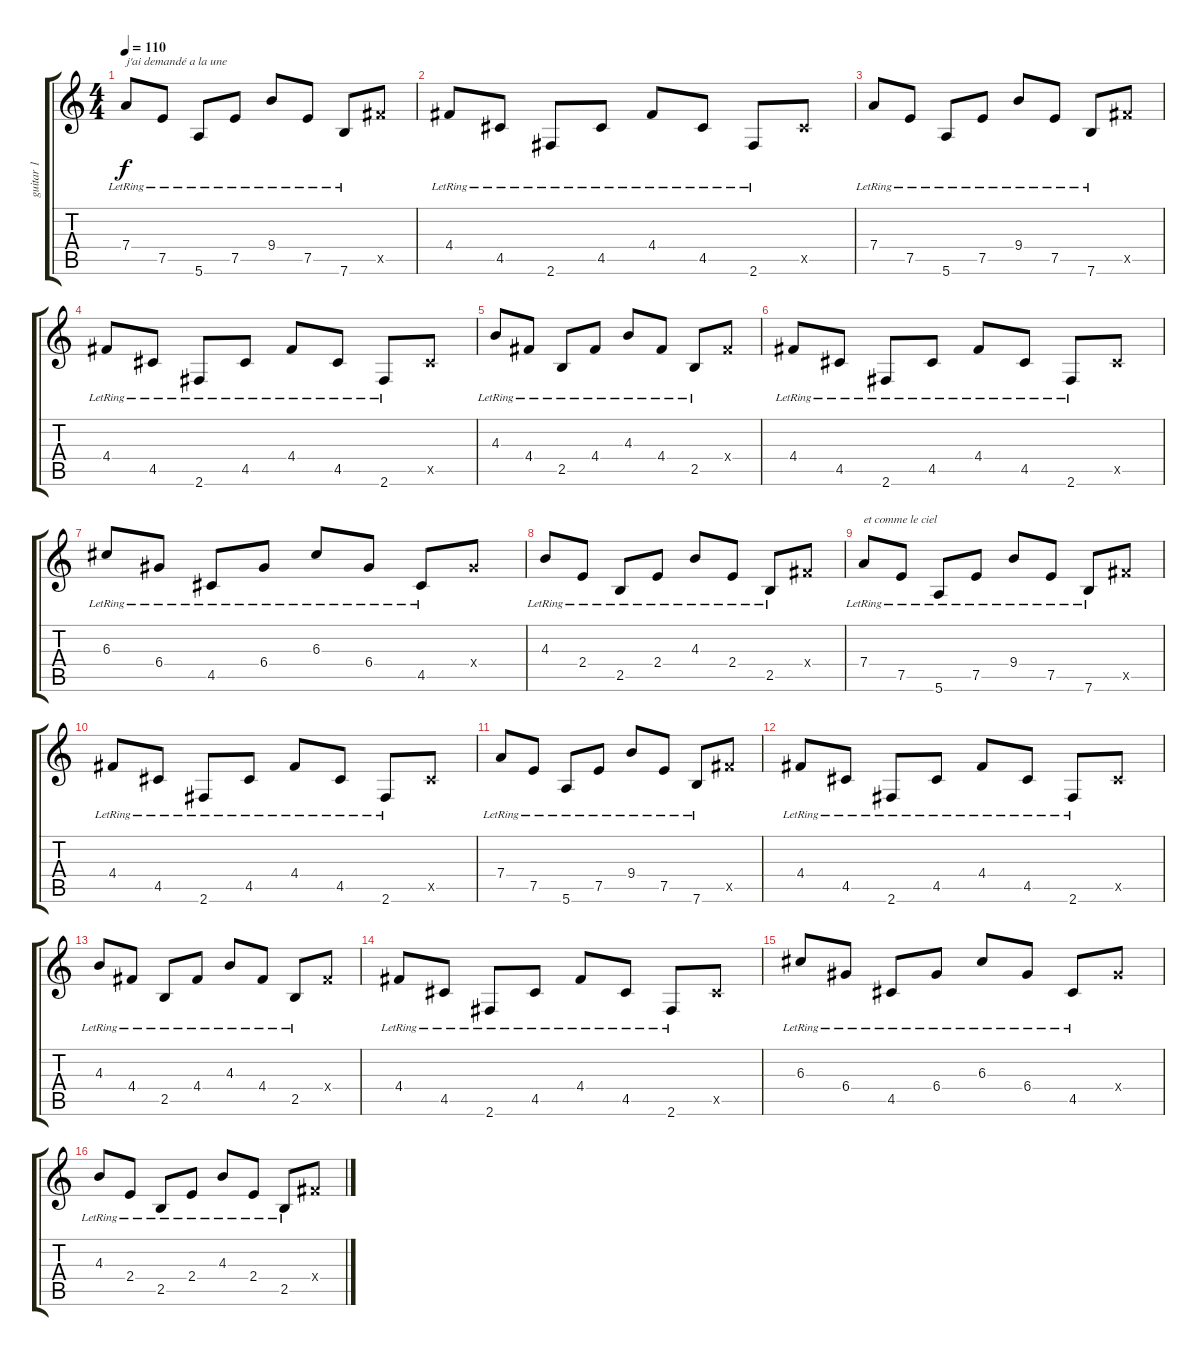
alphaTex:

\track ("guitar 1" "guitar 1") {instrument electricguitarclean}
\staff {score tabs}
\tuning (E4 B3 G3 D3 A2 E2) {hide}
\ts (4 4)
\tempo 110
\clef g2
\ks c
7.4{lr}.8{txt "j'ai demandé a la une" dy f} 7.5{lr}.8 5.6{lr}.8 7.5{lr}.8 9.4{lr}.8 7.5{lr}.8 7.6{lr}.8 9.5{x}.8 |
4.4{lr}.8 4.5{lr}.8 2.6{lr}.8 4.5{lr}.8 4.4{lr}.8 4.5{lr}.8 2.6{lr}.8 4.5{x}.8 |
7.4{lr}.8 7.5{lr}.8 5.6{lr}.8 7.5{lr}.8 9.4{lr}.8 7.5{lr}.8 7.6{lr}.8 9.5{x}.8 |
4.4{lr}.8 4.5{lr}.8 2.6{lr}.8 4.5{lr}.8 4.4{lr}.8 4.5{lr}.8 2.6{lr}.8 4.5{x}.8 |
4.3{lr}.8 4.4{lr}.8 2.5{lr}.8 4.4{lr}.8 4.3{lr}.8 4.4{lr}.8 2.5{lr}.8 4.4{x}.8 |
4.4{lr}.8 4.5{lr}.8 2.6{lr}.8 4.5{lr}.8 4.4{lr}.8 4.5{lr}.8 2.6{lr}.8 4.5{x}.8 |
6.3{lr}.8 6.4{lr}.8 4.5{lr}.8 6.4{lr}.8 6.3{lr}.8 6.4{lr}.8 4.5{lr}.8 6.4{x}.8 |
4.3{lr}.8 2.4{lr}.8 2.5{lr}.8 2.4{lr}.8 4.3{lr}.8 2.4{lr}.8 2.5{lr}.8 4.4{x}.8 |
7.4{lr}.8{txt "et comme le ciel "} 7.5{lr}.8 5.6{lr}.8 7.5{lr}.8 9.4{lr}.8 7.5{lr}.8 7.6{lr}.8 9.5{x}.8 |
4.4{lr}.8 4.5{lr}.8 2.6{lr}.8 4.5{lr}.8 4.4{lr}.8 4.5{lr}.8 2.6{lr}.8 4.5{x}.8 |
7.4{lr}.8 7.5{lr}.8 5.6{lr}.8 7.5{lr}.8 9.4{lr}.8 7.5{lr}.8 7.6{lr}.8 9.5{x}.8 |
4.4{lr}.8 4.5{lr}.8 2.6{lr}.8 4.5{lr}.8 4.4{lr}.8 4.5{lr}.8 2.6{lr}.8 4.5{x}.8 |
4.3{lr}.8 4.4{lr}.8 2.5{lr}.8 4.4{lr}.8 4.3{lr}.8 4.4{lr}.8 2.5{lr}.8 4.4{x}.8 |
4.4{lr}.8 4.5{lr}.8 2.6{lr}.8 4.5{lr}.8 4.4{lr}.8 4.5{lr}.8 2.6{lr}.8 4.5{x}.8 |
6.3{lr}.8 6.4{lr}.8 4.5{lr}.8 6.4{lr}.8 6.3{lr}.8 6.4{lr}.8 4.5{lr}.8 6.4{x}.8 |
4.3{lr}.8 2.4{lr}.8 2.5{lr}.8 2.4{lr}.8 4.3{lr}.8 2.4{lr}.8 2.5{lr}.8 4.4{x}.8
